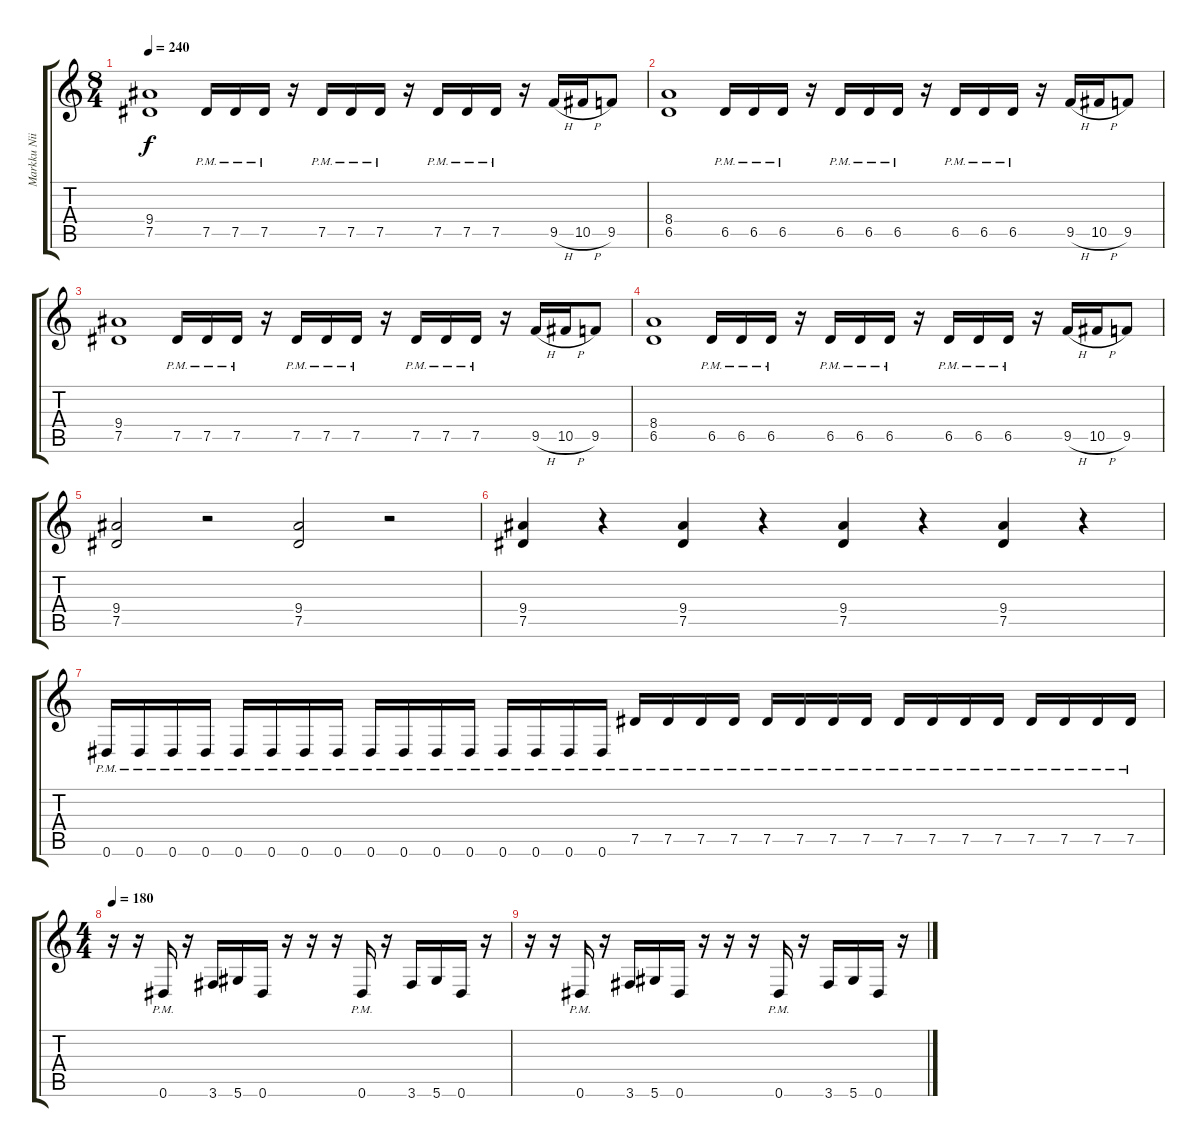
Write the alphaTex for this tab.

\track ("Markku Niiranen" "Markku Nii") {instrument distortionguitar}
\staff {score tabs}
\tuning (Eb4 Bb3 Gb3 Db3 Ab2 Eb2) {hide}
\ts (8 4)
\tempo 240
\clef g2
\ks c
(9.4 7.5).1{dy f} 7.5{pm}.16 7.5{pm}.16 7.5{pm}.16 r.16 7.5{pm}.16 7.5{pm}.16 7.5{pm}.16 r.16 7.5{pm}.16 7.5{pm}.16 7.5{pm}.16 r.16 9.5{h}.16 10.5{h}.16 9.5.8 |
(8.4 6.5).1 6.5{pm}.16 6.5{pm}.16 6.5{pm}.16 r.16 6.5{pm}.16 6.5{pm}.16 6.5{pm}.16 r.16 6.5{pm}.16 6.5{pm}.16 6.5{pm}.16 r.16 9.5{h}.16 10.5{h}.16 9.5.8 |
(9.4 7.5).1 7.5{pm}.16 7.5{pm}.16 7.5{pm}.16 r.16 7.5{pm}.16 7.5{pm}.16 7.5{pm}.16 r.16 7.5{pm}.16 7.5{pm}.16 7.5{pm}.16 r.16 9.5{h}.16 10.5{h}.16 9.5.8 |
(8.4 6.5).1 6.5{pm}.16 6.5{pm}.16 6.5{pm}.16 r.16 6.5{pm}.16 6.5{pm}.16 6.5{pm}.16 r.16 6.5{pm}.16 6.5{pm}.16 6.5{pm}.16 r.16 9.5{h}.16 10.5{h}.16 9.5.8 |
(9.4 7.5).2 r.2 (9.4 7.5).2 r.2 |
(9.4 7.5).4 r.4 (9.4 7.5).4 r.4 (9.4 7.5).4 r.4 (9.4 7.5).4 r.4 |
0.6{pm}.16 0.6{pm}.16 0.6{pm}.16 0.6{pm}.16 0.6{pm}.16 0.6{pm}.16 0.6{pm}.16 0.6{pm}.16 0.6{pm}.16 0.6{pm}.16 0.6{pm}.16 0.6{pm}.16 0.6{pm}.16 0.6{pm}.16 0.6{pm}.16 0.6{pm}.16 7.5{pm}.16 7.5{pm}.16 7.5{pm}.16 7.5{pm}.16 7.5{pm}.16 7.5{pm}.16 7.5{pm}.16 7.5{pm}.16 7.5{pm}.16 7.5{pm}.16 7.5{pm}.16 7.5{pm}.16 7.5{pm}.16 7.5{pm}.16 7.5{pm}.16 7.5{pm}.16 |
\ts (4 4)
\tempo 180
r.16 r.16 0.6{pm}.16 r.16 3.6.16 5.6.16 0.6.16 r.16 r.16 r.16 0.6{pm}.16 r.16 3.6.16 5.6.16 0.6.16 r.16 |
r.16 r.16 0.6{pm}.16 r.16 3.6.16 5.6.16 0.6.16 r.16 r.16 r.16 0.6{pm}.16 r.16 3.6.16 5.6.16 0.6.16 r.16
